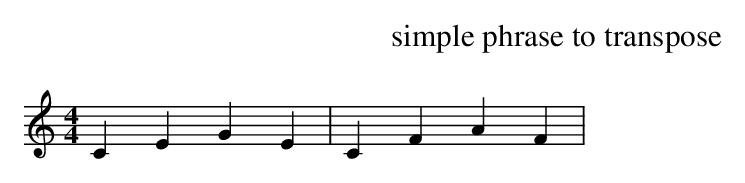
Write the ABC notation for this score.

X:1
T:simple phrase to transpose
M:4/4
L:1/4
K:C
CEGE | CFAF |
